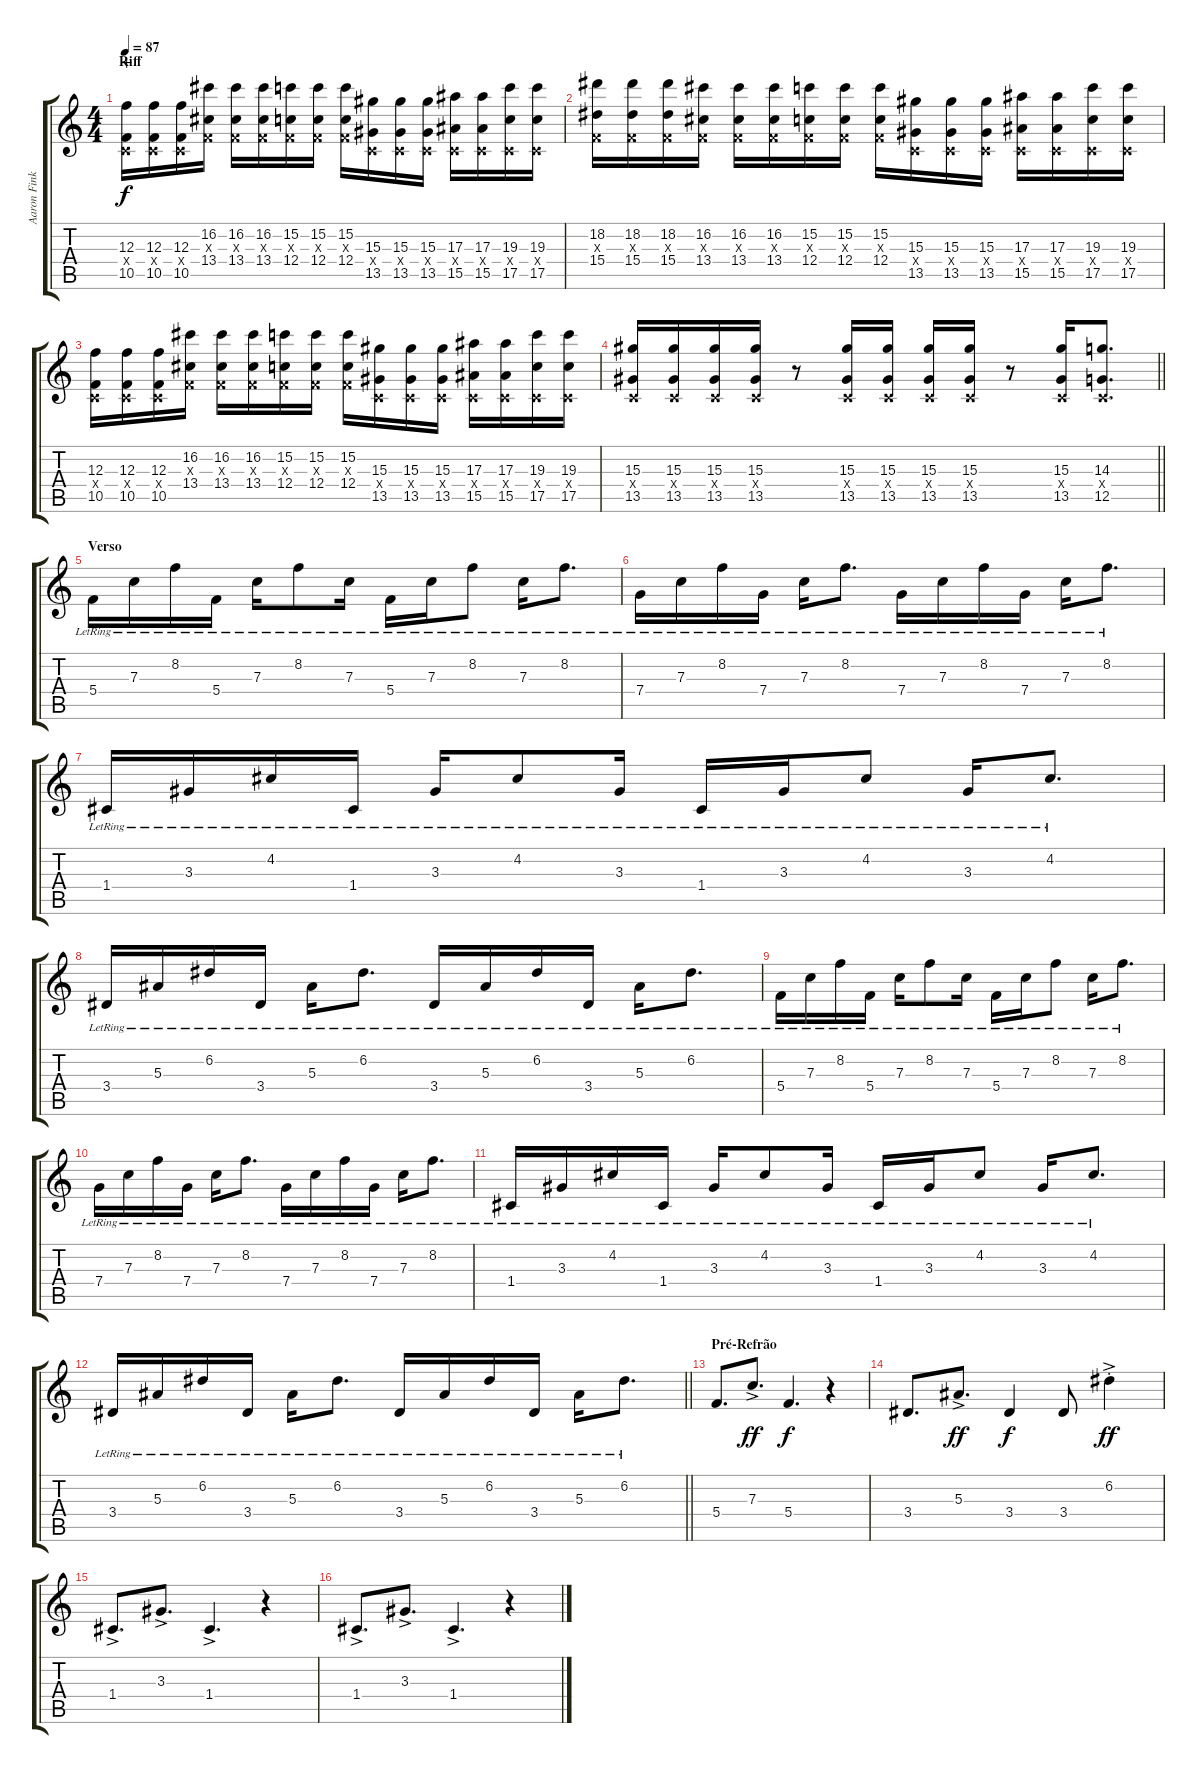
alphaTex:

\track ("Aaron Fink" "Aaron Fink") {instrument distortionguitar}
\staff {score tabs}
\tuning (D4 A3 F3 C3 G2 C2) {hide}
\ts (4 4)
\section ("" "Riff")
\tempo 87
\clef g2
\ks c
(12.3 0.4{x} 10.5).16{dy f volume 10 wahc} (12.3 0.4{x} 10.5).16 (12.3 0.4{x} 10.5).16 (16.2 0.3{x} 13.4).16 (16.2 0.3{x} 13.4).16 (16.2 0.3{x} 13.4).16 (15.2 0.3{x} 12.4).16 (15.2 0.3{x} 12.4).16 (15.2 0.3{x} 12.4).16 (15.3 0.4{x} 13.5).16 (15.3 0.4{x} 13.5).16 (15.3 0.4{x} 13.5).16 (17.3 0.4{x} 15.5).16 (17.3 0.4{x} 15.5).16 (19.3 0.4{x} 17.5).16 (19.3 0.4{x} 17.5).16 |
(18.2 0.3{x} 15.4).16 (18.2 0.3{x} 15.4).16 (18.2 0.3{x} 15.4).16 (16.2 0.3{x} 13.4).16 (16.2 0.3{x} 13.4).16 (16.2 0.3{x} 13.4).16 (15.2 0.3{x} 12.4).16 (15.2 0.3{x} 12.4).16 (15.2 0.3{x} 12.4).16 (15.3 0.4{x} 13.5).16 (15.3 0.4{x} 13.5).16 (15.3 0.4{x} 13.5).16 (17.3 0.4{x} 15.5).16 (17.3 0.4{x} 15.5).16 (19.3 0.4{x} 17.5).16 (19.3 0.4{x} 17.5).16 |
(12.3 0.4{x} 10.5).16 (12.3 0.4{x} 10.5).16 (12.3 0.4{x} 10.5).16 (16.2 0.3{x} 13.4).16 (16.2 0.3{x} 13.4).16 (16.2 0.3{x} 13.4).16 (15.2 0.3{x} 12.4).16 (15.2 0.3{x} 12.4).16 (15.2 0.3{x} 12.4).16 (15.3 0.4{x} 13.5).16 (15.3 0.4{x} 13.5).16 (15.3 0.4{x} 13.5).16 (17.3 0.4{x} 15.5).16 (17.3 0.4{x} 15.5).16 (19.3 0.4{x} 17.5).16 (19.3 0.4{x} 17.5).16 |
\barLineRight lightlight
(15.3 0.4{x} 13.5).16 (15.3 0.4{x} 13.5).16 (15.3 0.4{x} 13.5).16 (15.3 0.4{x} 13.5).16 r.8 (15.3 0.4{x} 13.5).16 (15.3 0.4{x} 13.5).16 (15.3 0.4{x} 13.5).16 (15.3 0.4{x} 13.5).16 r.8 (15.3 0.4{x} 13.5).16 (14.3 0.4{x} 12.5).8{d} |
\section ("" "Verso")
5.4{lr}.16{instrument electricguitarclean} 7.3{lr}.16 8.2{lr}.16 5.4{lr}.16 7.3{lr}.16 8.2{lr}.8 7.3{lr}.16 5.4{lr}.16 7.3{lr}.16 8.2{lr}.8 7.3{lr}.16 8.2{lr}.8{d} |
7.4{lr}.16 7.3{lr}.16 8.2{lr}.16 7.4{lr}.16 7.3{lr}.16 8.2{lr}.8{d} 7.4{lr}.16 7.3{lr}.16 8.2{lr}.16 7.4{lr}.16 7.3{lr}.16 8.2{lr}.8{d} |
1.4{lr}.16 3.3{lr}.16 4.2{lr}.16 1.4{lr}.16 3.3{lr}.16 4.2{lr}.8 3.3{lr}.16 1.4{lr}.16 3.3{lr}.16 4.2{lr}.8 3.3{lr}.16 4.2{lr}.8{d} |
3.4{lr}.16 5.3{lr}.16 6.2{lr}.16 3.4{lr}.16 5.3{lr}.16 6.2{lr}.8{d} 3.4{lr}.16 5.3{lr}.16 6.2{lr}.16 3.4{lr}.16 5.3{lr}.16 6.2{lr}.8{d} |
5.4{lr}.16 7.3{lr}.16 8.2{lr}.16 5.4{lr}.16 7.3{lr}.16 8.2{lr}.8 7.3{lr}.16 5.4{lr}.16 7.3{lr}.16 8.2{lr}.8 7.3{lr}.16 8.2{lr}.8{d} |
7.4{lr}.16 7.3{lr}.16 8.2{lr}.16 7.4{lr}.16 7.3{lr}.16 8.2{lr}.8{d} 7.4{lr}.16 7.3{lr}.16 8.2{lr}.16 7.4{lr}.16 7.3{lr}.16 8.2{lr}.8{d} |
1.4{lr}.16 3.3{lr}.16 4.2{lr}.16 1.4{lr}.16 3.3{lr}.16 4.2{lr}.8 3.3{lr}.16 1.4{lr}.16 3.3{lr}.16 4.2{lr}.8 3.3{lr}.16 4.2{lr}.8{d} |
\barLineRight lightlight
3.4{lr}.16 5.3{lr}.16 6.2{lr}.16 3.4{lr}.16 5.3{lr}.16 6.2{lr}.8{d} 3.4{lr}.16 5.3{lr}.16 6.2{lr}.16 3.4{lr}.16 5.3{lr}.16 6.2{lr}.8{d} |
\section ("" "Pré-Refrão")
5.4.8{d instrument electricguitarjazz} 7.3{ac}.8{d dy ff} 5.4.4{d dy f} r.4 |
3.4.8{d} 5.3{ac}.8{d dy ff} 3.4.4{dy f} 3.4.8 6.2{ac st}.4{dy ff} |
1.4{ac}.8{d} 3.3{ac}.8{d} 1.4{ac}.4{d} r.4 |
1.4{ac}.8{d} 3.3{ac}.8{d} 1.4{ac}.4{d} r.4
